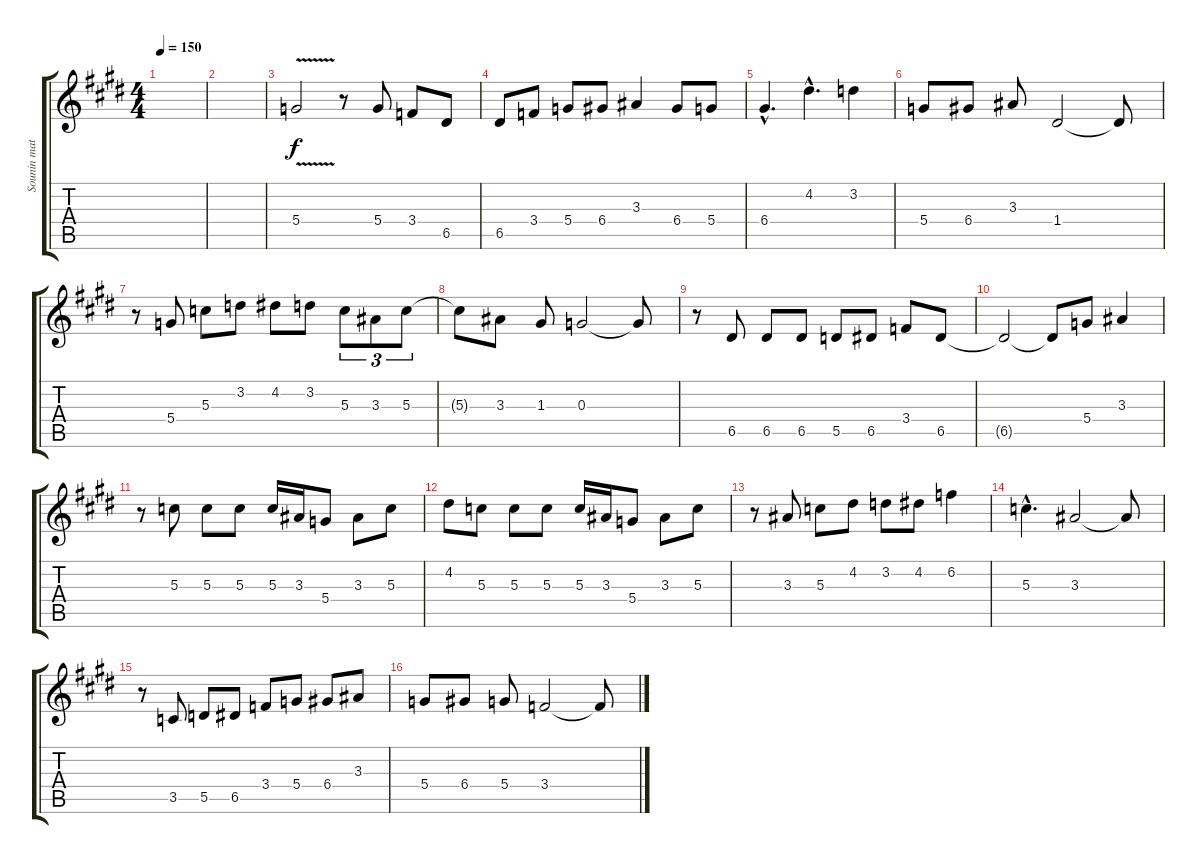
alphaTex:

\track ("Sounin matsou(2)" "Sounin mat") {instrument overdrivenguitar}
\staff {score tabs}
\tuning (E4 B3 G3 D3 A2 E2) {hide}
\ts (4 4)
\tempo 150
\clef g2
\ks c#minor
|
|
5.4{v}.2 r.8 5.4.8 3.4.8 6.5.8 |
6.5.8 3.4.8 5.4.8 6.4.8 3.3.4 6.4.8 5.4.8 |
6.4{hac}.4{d} 4.2{hac}.4{d} 3.2.4 |
5.4.8 6.4.8 3.3.8 1.4.2 1.4{t}.8 |
r.8 5.4.8 5.3.8 3.2.8 4.2.8 3.2.8 5.3.8{tu (3 2)} 3.3.8{tu (3 2)} 5.3.8{tu (3 2)} |
5.3{t}.8 3.3.8 1.3.8 0.3.2 0.3{t}.8 |
r.8 6.5.8 6.5.8 6.5.8 5.5.8 6.5.8 3.4.8 6.5.8 |
6.5{t}.2 6.5{t}.8 5.4.8 3.3.4 |
r.8 5.3.8 5.3.8 5.3.8 5.3.16 3.3.16 5.4.8 3.3.8 5.3.8 |
4.2.8 5.3.8 5.3.8 5.3.8 5.3.16 3.3.16 5.4.8 3.3.8 5.3.8 |
r.8 3.3.8 5.3.8 4.2.8 3.2.8 4.2.8 6.2.4 |
5.3{hac}.4{d} 3.3.2 3.3{t}.8 |
r.8 3.5.8 5.5.8 6.5.8 3.4.8 5.4.8 6.4.8 3.3.8 |
5.4.8 6.4.8 5.4.8 3.4.2 3.4{t}.8
